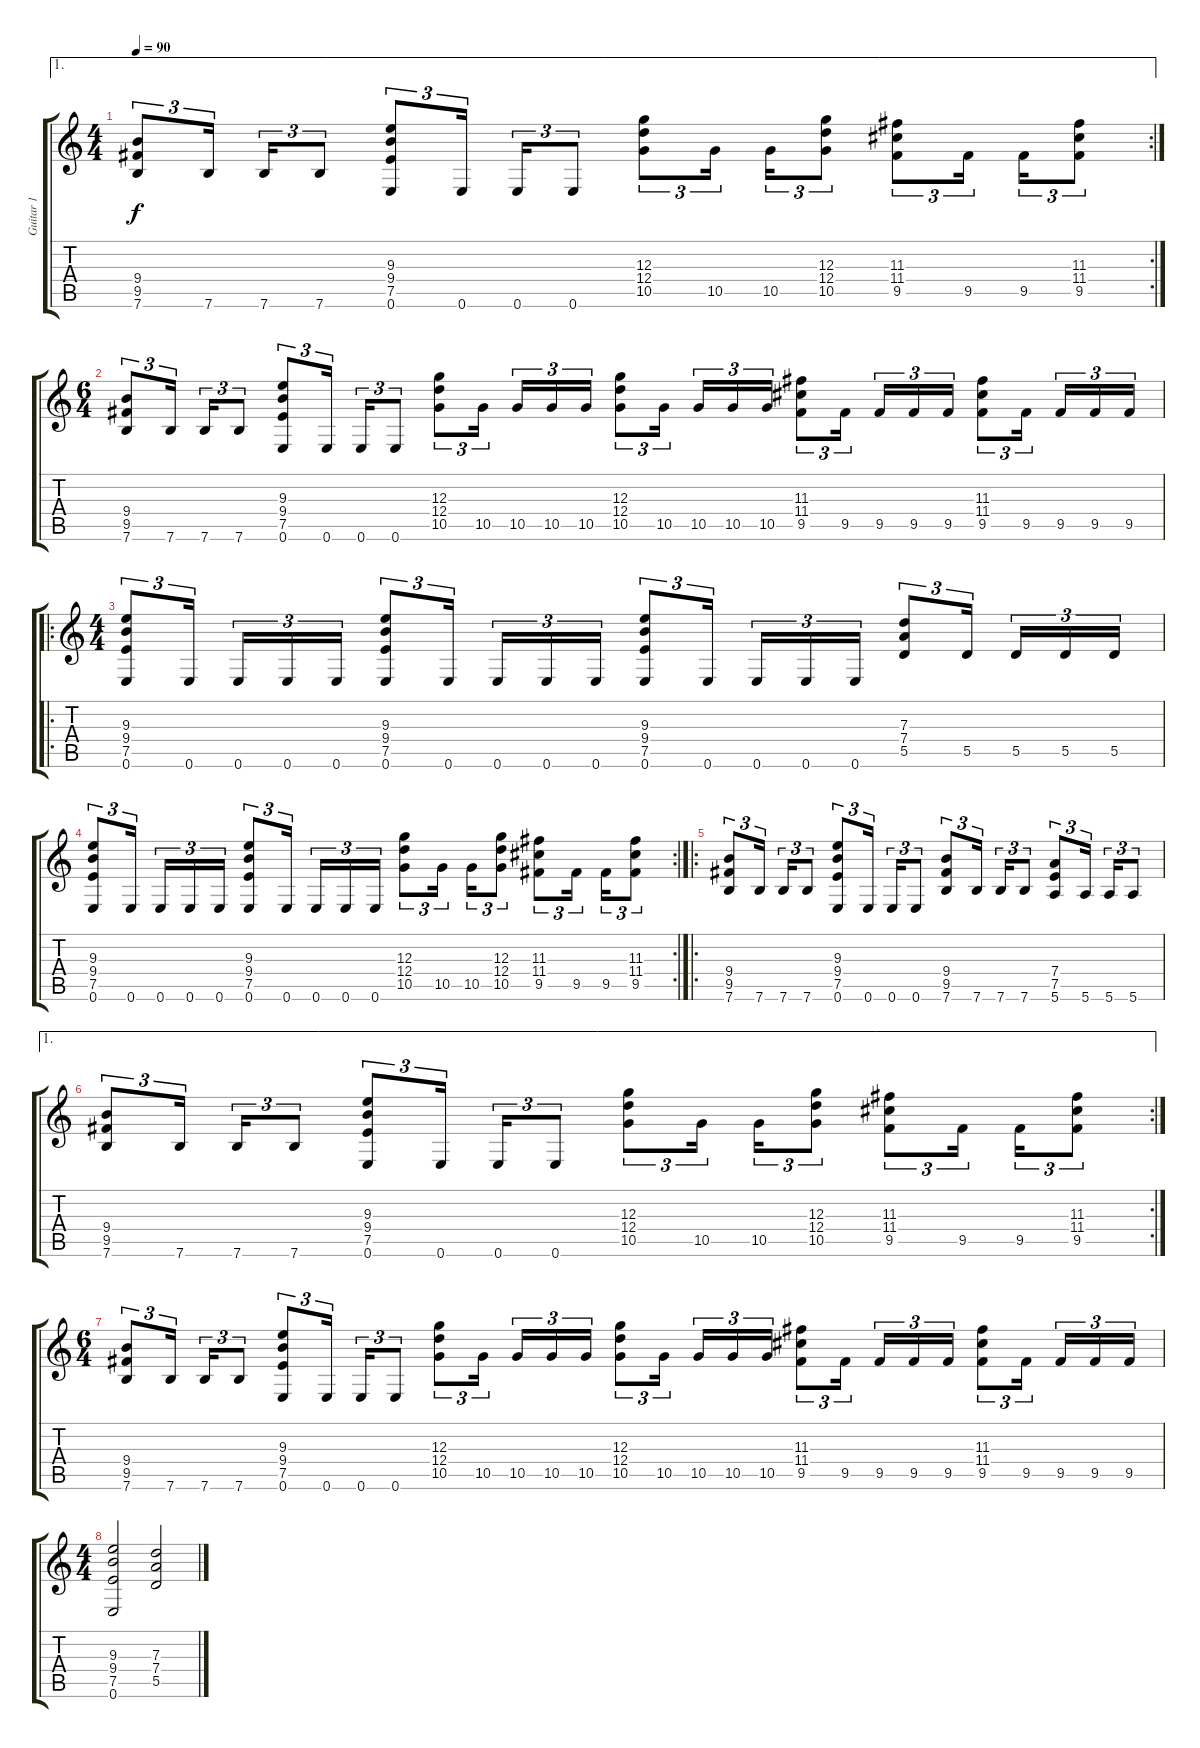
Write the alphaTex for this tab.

\track ("Guitar 1" "Guitar 1") {instrument overdrivenguitar}
\staff {score tabs}
\tuning (E4 B3 G3 D3 A2 E2) {hide}
\ae 1
\rc 2
\ts (4 4)
\tempo 90
\clef g2
\ks c
(9.4 9.5 7.6).8{tu (3 2) dy f} 7.6.16{tu (3 2) beam splitsecondary} 7.6.16{tu (3 2)} 7.6.8{tu (3 2)} (9.3 9.4 7.5 0.6).8{tu (3 2)} 0.6.16{tu (3 2) beam splitsecondary} 0.6.16{tu (3 2)} 0.6.8{tu (3 2)} (12.3 12.4 10.5).8{tu (3 2)} 10.5.16{tu (3 2) beam splitsecondary} 10.5.16{tu (3 2)} (12.3 12.4 10.5).8{tu (3 2)} (11.3 11.4 9.5).8{tu (3 2)} 9.5.16{tu (3 2) beam splitsecondary} 9.5.16{tu (3 2)} (11.3 11.4 9.5).8{tu (3 2)} |
\ts (6 4)
(9.4 9.5 7.6).8{tu (3 2)} 7.6.16{tu (3 2) beam splitsecondary} 7.6.16{tu (3 2)} 7.6.8{tu (3 2)} (9.3 9.4 7.5 0.6).8{tu (3 2)} 0.6.16{tu (3 2) beam splitsecondary} 0.6.16{tu (3 2)} 0.6.8{tu (3 2)} (12.3 12.4 10.5).8{tu (3 2)} 10.5.16{tu (3 2) beam splitsecondary} 10.5.16{tu (3 2)} 10.5.16{tu (3 2)} 10.5.16{tu (3 2)} (12.3 12.4 10.5).8{tu (3 2)} 10.5.16{tu (3 2) beam splitsecondary} 10.5.16{tu (3 2)} 10.5.16{tu (3 2)} 10.5.16{tu (3 2)} (11.3 11.4 9.5).8{tu (3 2)} 9.5.16{tu (3 2) beam splitsecondary} 9.5.16{tu (3 2)} 9.5.16{tu (3 2)} 9.5.16{tu (3 2)} (11.3 11.4 9.5).8{tu (3 2)} 9.5.16{tu (3 2) beam splitsecondary} 9.5.16{tu (3 2)} 9.5.16{tu (3 2)} 9.5.16{tu (3 2)} |
\ro
\ts (4 4)
(9.3 9.4 7.5 0.6).8{tu (3 2)} 0.6.16{tu (3 2) beam splitsecondary} 0.6.16{tu (3 2)} 0.6.16{tu (3 2)} 0.6.16{tu (3 2)} (9.3 9.4 7.5 0.6).8{tu (3 2)} 0.6.16{tu (3 2) beam splitsecondary} 0.6.16{tu (3 2)} 0.6.16{tu (3 2)} 0.6.16{tu (3 2)} (9.3 9.4 7.5 0.6).8{tu (3 2)} 0.6.16{tu (3 2) beam splitsecondary} 0.6.16{tu (3 2)} 0.6.16{tu (3 2)} 0.6.16{tu (3 2)} (7.3 7.4 5.5).8{tu (3 2)} 5.5.16{tu (3 2) beam splitsecondary} 5.5.16{tu (3 2)} 5.5.16{tu (3 2)} 5.5.16{tu (3 2)} |
\rc 2
(9.3 9.4 7.5 0.6).8{tu (3 2)} 0.6.16{tu (3 2) beam splitsecondary} 0.6.16{tu (3 2)} 0.6.16{tu (3 2)} 0.6.16{tu (3 2)} (9.3 9.4 7.5 0.6).8{tu (3 2)} 0.6.16{tu (3 2) beam splitsecondary} 0.6.16{tu (3 2)} 0.6.16{tu (3 2)} 0.6.16{tu (3 2)} (12.3 12.4 10.5).8{tu (3 2)} 10.5.16{tu (3 2) beam splitsecondary} 10.5.16{tu (3 2)} (12.3 12.4 10.5).8{tu (3 2)} (11.3 11.4 9.5).8{tu (3 2)} 9.5.16{tu (3 2) beam splitsecondary} 9.5.16{tu (3 2)} (11.3 11.4 9.5).8{tu (3 2)} |
\ro
(9.4 9.5 7.6).8{tu (3 2)} 7.6.16{tu (3 2) beam splitsecondary} 7.6.16{tu (3 2)} 7.6.8{tu (3 2)} (9.3 9.4 7.5 0.6).8{tu (3 2)} 0.6.16{tu (3 2) beam splitsecondary} 0.6.16{tu (3 2)} 0.6.8{tu (3 2)} (9.4 9.5 7.6).8{tu (3 2)} 7.6.16{tu (3 2) beam splitsecondary} 7.6.16{tu (3 2)} 7.6.8{tu (3 2)} (7.4 7.5 5.6).8{tu (3 2)} 5.6.16{tu (3 2) beam splitsecondary} 5.6.16{tu (3 2)} 5.6.8{tu (3 2)} |
\ae 1
\rc 2
(9.4 9.5 7.6).8{tu (3 2)} 7.6.16{tu (3 2) beam splitsecondary} 7.6.16{tu (3 2)} 7.6.8{tu (3 2)} (9.3 9.4 7.5 0.6).8{tu (3 2)} 0.6.16{tu (3 2) beam splitsecondary} 0.6.16{tu (3 2)} 0.6.8{tu (3 2)} (12.3 12.4 10.5).8{tu (3 2)} 10.5.16{tu (3 2) beam splitsecondary} 10.5.16{tu (3 2)} (12.3 12.4 10.5).8{tu (3 2)} (11.3 11.4 9.5).8{tu (3 2)} 9.5.16{tu (3 2) beam splitsecondary} 9.5.16{tu (3 2)} (11.3 11.4 9.5).8{tu (3 2)} |
\ts (6 4)
(9.4 9.5 7.6).8{tu (3 2)} 7.6.16{tu (3 2) beam splitsecondary} 7.6.16{tu (3 2)} 7.6.8{tu (3 2)} (9.3 9.4 7.5 0.6).8{tu (3 2)} 0.6.16{tu (3 2) beam splitsecondary} 0.6.16{tu (3 2)} 0.6.8{tu (3 2)} (12.3 12.4 10.5).8{tu (3 2)} 10.5.16{tu (3 2) beam splitsecondary} 10.5.16{tu (3 2)} 10.5.16{tu (3 2)} 10.5.16{tu (3 2)} (12.3 12.4 10.5).8{tu (3 2)} 10.5.16{tu (3 2) beam splitsecondary} 10.5.16{tu (3 2)} 10.5.16{tu (3 2)} 10.5.16{tu (3 2)} (11.3 11.4 9.5).8{tu (3 2)} 9.5.16{tu (3 2) beam splitsecondary} 9.5.16{tu (3 2)} 9.5.16{tu (3 2)} 9.5.16{tu (3 2)} (11.3 11.4 9.5).8{tu (3 2)} 9.5.16{tu (3 2) beam splitsecondary} 9.5.16{tu (3 2)} 9.5.16{tu (3 2)} 9.5.16{tu (3 2)} |
\ts (4 4)
(9.3 9.4 7.5 0.6).2 (7.3 7.4 5.5).2
